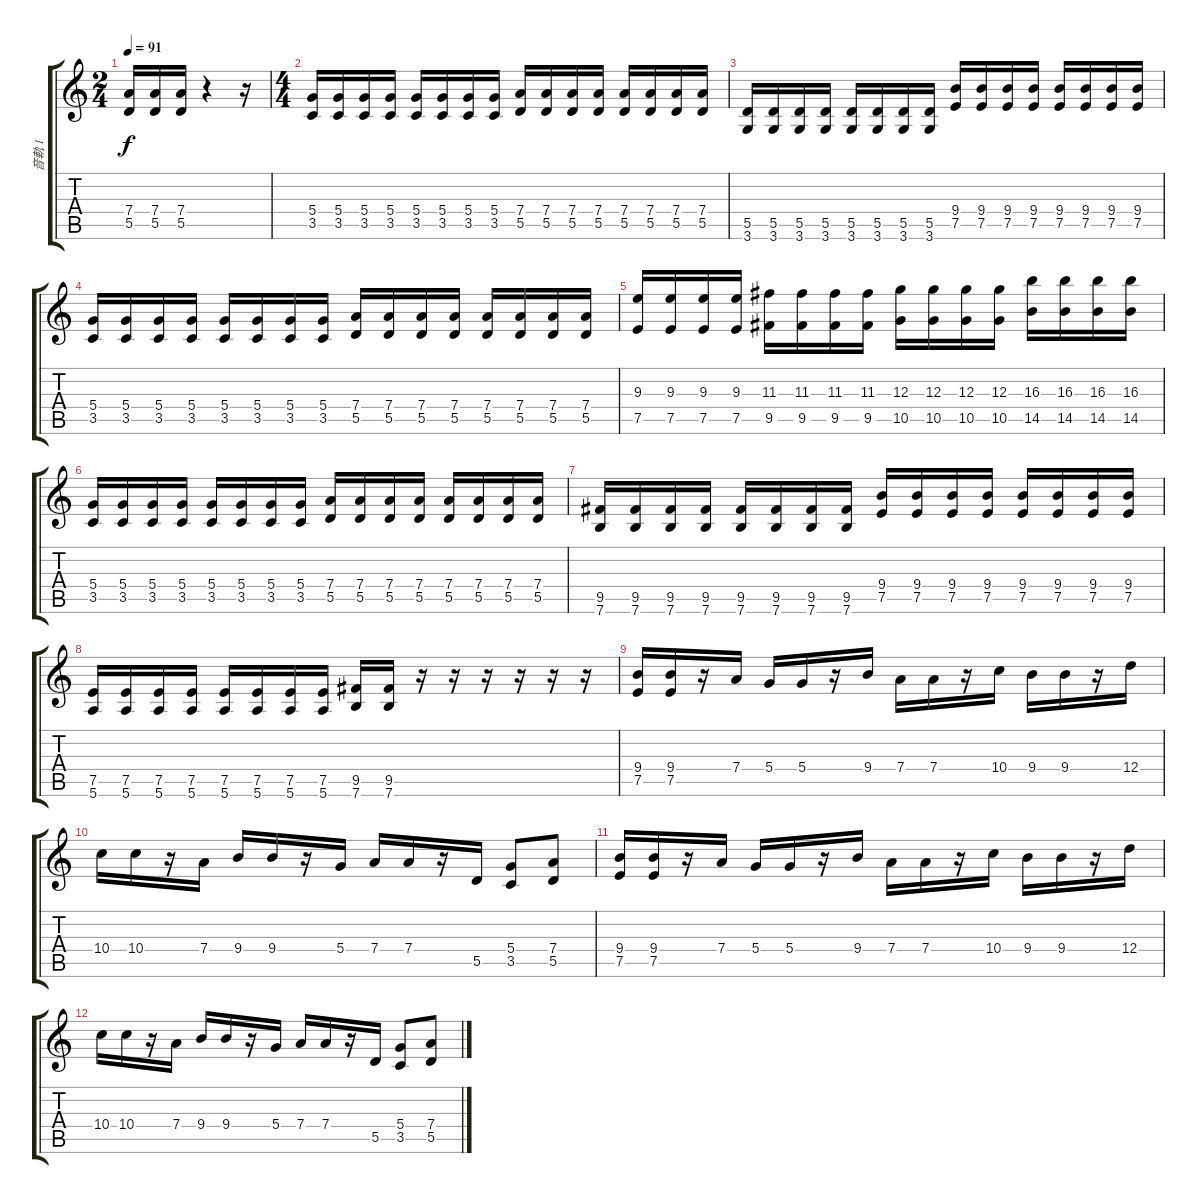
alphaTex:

\track ("音軌 1" "音軌 1") {instrument overdrivenguitar}
\staff {score tabs}
\tuning (E4 B3 G3 D3 A2 E2) {hide}
\ts (2 4)
\tempo 91
\clef g2
\ks c
(7.4 5.5).16{dy f} (7.4 5.5).16 (7.4 5.5).16 r.4 r.16 |
\ts (4 4)
(5.4 3.5).16 (5.4 3.5).16 (5.4 3.5).16 (5.4 3.5).16 (5.4 3.5).16 (5.4 3.5).16 (5.4 3.5).16 (5.4 3.5).16 (7.4 5.5).16 (7.4 5.5).16 (7.4 5.5).16 (7.4 5.5).16 (7.4 5.5).16 (7.4 5.5).16 (7.4 5.5).16 (7.4 5.5).16 |
(5.5 3.6).16 (5.5 3.6).16 (5.5 3.6).16 (5.5 3.6).16 (5.5 3.6).16 (5.5 3.6).16 (5.5 3.6).16 (5.5 3.6).16 (9.4 7.5).16 (9.4 7.5).16 (9.4 7.5).16 (9.4 7.5).16 (9.4 7.5).16 (9.4 7.5).16 (9.4 7.5).16 (9.4 7.5).16 |
(5.4 3.5).16 (5.4 3.5).16 (5.4 3.5).16 (5.4 3.5).16 (5.4 3.5).16 (5.4 3.5).16 (5.4 3.5).16 (5.4 3.5).16 (7.4 5.5).16 (7.4 5.5).16 (7.4 5.5).16 (7.4 5.5).16 (7.4 5.5).16 (7.4 5.5).16 (7.4 5.5).16 (7.4 5.5).16 |
(9.3 7.5).16 (9.3 7.5).16 (9.3 7.5).16 (9.3 7.5).16 (11.3 9.5).16 (11.3 9.5).16 (11.3 9.5).16 (11.3 9.5).16 (12.3 10.5).16 (12.3 10.5).16 (12.3 10.5).16 (12.3 10.5).16 (16.3 14.5).16 (16.3 14.5).16 (16.3 14.5).16 (16.3 14.5).16 |
(5.4 3.5).16 (5.4 3.5).16 (5.4 3.5).16 (5.4 3.5).16 (5.4 3.5).16 (5.4 3.5).16 (5.4 3.5).16 (5.4 3.5).16 (7.4 5.5).16 (7.4 5.5).16 (7.4 5.5).16 (7.4 5.5).16 (7.4 5.5).16 (7.4 5.5).16 (7.4 5.5).16 (7.4 5.5).16 |
(9.5 7.6).16 (9.5 7.6).16 (9.5 7.6).16 (9.5 7.6).16 (9.5 7.6).16 (9.5 7.6).16 (9.5 7.6).16 (9.5 7.6).16 (9.4 7.5).16 (9.4 7.5).16 (9.4 7.5).16 (9.4 7.5).16 (9.4 7.5).16 (9.4 7.5).16 (9.4 7.5).16 (9.4 7.5).16 |
(7.5 5.6).16 (7.5 5.6).16 (7.5 5.6).16 (7.5 5.6).16 (7.5 5.6).16 (7.5 5.6).16 (7.5 5.6).16 (7.5 5.6).16 (9.5 7.6).16 (9.5 7.6).16 r.16 r.16 r.16 r.16 r.16 r.16 |
(9.4 7.5).16 (9.4 7.5).16 r.16 7.4.16 5.4.16 5.4.16 r.16 9.4.16 7.4.16 7.4.16 r.16 10.4.16 9.4.16 9.4.16 r.16 12.4.16 |
10.4.16 10.4.16 r.16 7.4.16 9.4.16 9.4.16 r.16 5.4.16 7.4.16 7.4.16 r.16 5.5.16 (5.4 3.5).8 (7.4 5.5).8 |
(9.4 7.5).16 (9.4 7.5).16 r.16 7.4.16 5.4.16 5.4.16 r.16 9.4.16 7.4.16 7.4.16 r.16 10.4.16 9.4.16 9.4.16 r.16 12.4.16 |
10.4.16 10.4.16 r.16 7.4.16 9.4.16 9.4.16 r.16 5.4.16 7.4.16 7.4.16 r.16 5.5.16 (5.4 3.5).8 (7.4 5.5).8
